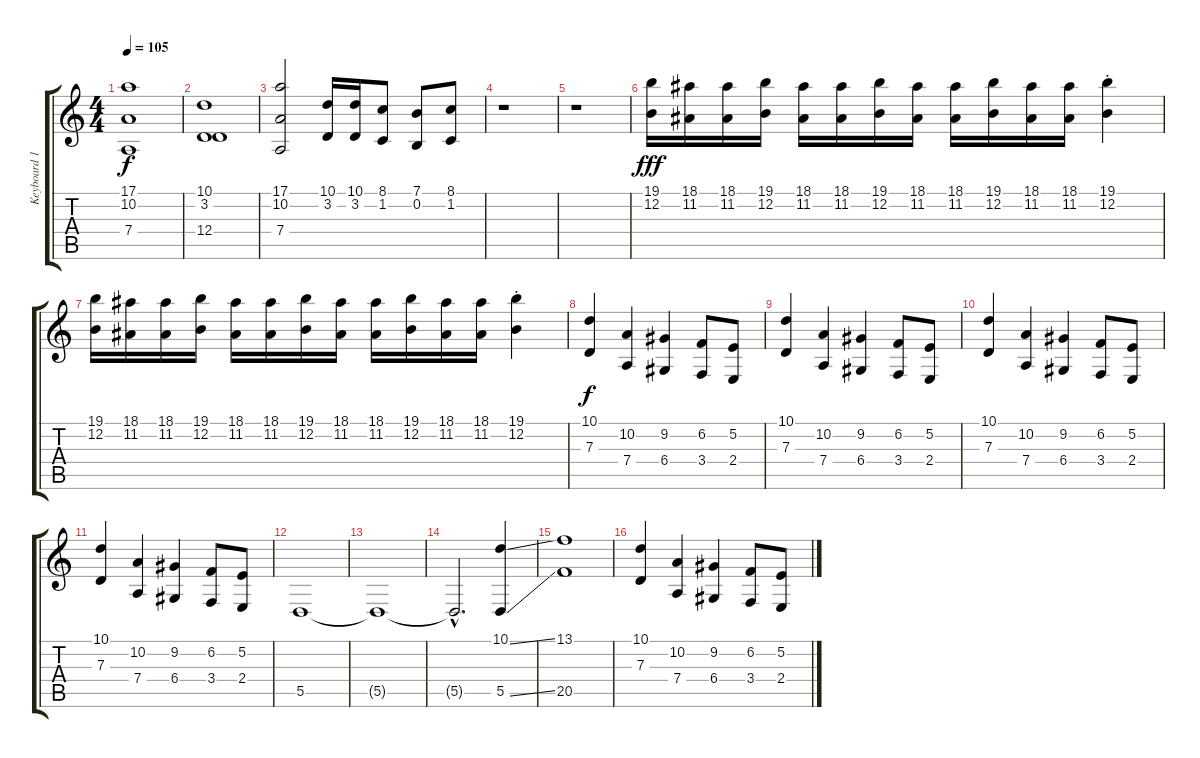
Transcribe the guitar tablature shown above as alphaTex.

\track ("Keyboard 1" "Keyboard 1") {instrument stringensemble1}
\staff {score tabs}
\tuning (E4 B3 G3 D3 A2 E2) {hide}
\ts (4 4)
\tempo 105
\clef g2
\ks c
(17.1 10.2 7.4).1{dy f} |
(10.1 3.2 12.4).1 |
(17.1 10.2 7.4).2 (10.1 3.2).16 (10.1 3.2).16 (8.1 1.2).8 (7.1 0.2).8 (8.1 1.2).8 |
r.1 |
r.1 |
(19.1 12.2).16{dy fff volume 16 balance 8} (18.1 11.2).16 (18.1 11.2).16 (19.1 12.2).16 (18.1 11.2).16 (18.1 11.2).16 (19.1 12.2).16 (18.1 11.2).16 (18.1 11.2).16 (19.1 12.2).16 (18.1 11.2).16 (18.1 11.2).16 (19.1{st} 12.2{st}).4 |
(19.1 12.2).16{volume 16 balance 8} (18.1 11.2).16 (18.1 11.2).16 (19.1 12.2).16 (18.1 11.2).16 (18.1 11.2).16 (19.1 12.2).16 (18.1 11.2).16 (18.1 11.2).16 (19.1 12.2).16 (18.1 11.2).16 (18.1 11.2).16 (19.1{st} 12.2{st}).4 |
(10.1 7.3).4{dy f balance 16 instrument trombone} (10.2 7.4).4 (9.2 6.4).4 (6.2 3.4).8 (5.2 2.4).8 |
(10.1 7.3).4{balance 16 instrument trombone} (10.2 7.4).4 (9.2 6.4).4 (6.2 3.4).8 (5.2 2.4).8 |
(10.1 7.3).4{balance 16 instrument trombone} (10.2 7.4).4 (9.2 6.4).4 (6.2 3.4).8 (5.2 2.4).8 |
(10.1 7.3).4{balance 16 instrument trombone} (10.2 7.4).4 (9.2 6.4).4 (6.2 3.4).8 (5.2 2.4).8 |
5.5.1{volume 14 balance 8 instrument stringensemble1} |
5.5{t}.1 |
5.5{hac t}.2{d} (10.1{ss} 5.5{ss}).4{volume 16 balance 8} |
(13.1 20.5).1 |
(10.1 7.3).4{balance 16 instrument trombone} (10.2 7.4).4 (9.2 6.4).4 (6.2 3.4).8 (5.2 2.4).8
